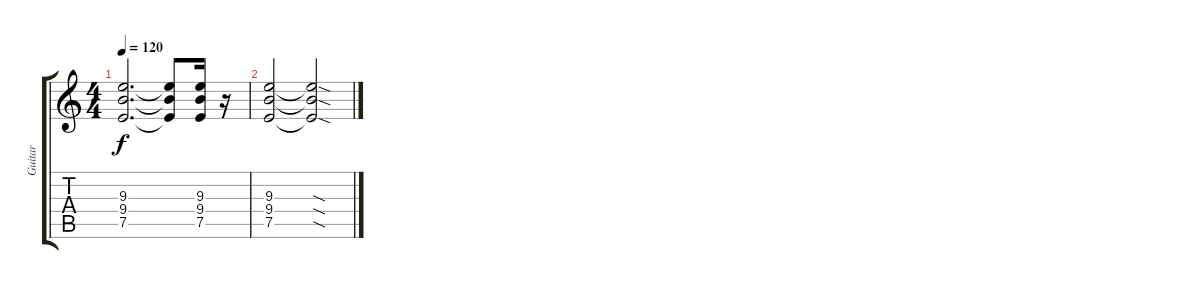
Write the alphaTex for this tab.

\track ("Guitar" "Guitar") {instrument overdrivenguitar}
\staff {score tabs}
\tuning (E4 B3 G3 D3 A2 E2) {hide}
\ts (4 4)
\tempo 120
\clef g2
\ks c
(9.3 9.4 7.5).2{d dy f} (9.3{t} 9.4{t} 7.5{t}).8 (9.3 9.4 7.5).16 r.16 |
(9.3 9.4 7.5).2 (9.3{sod t} 9.4{sod t} 7.5{sod t}).2
